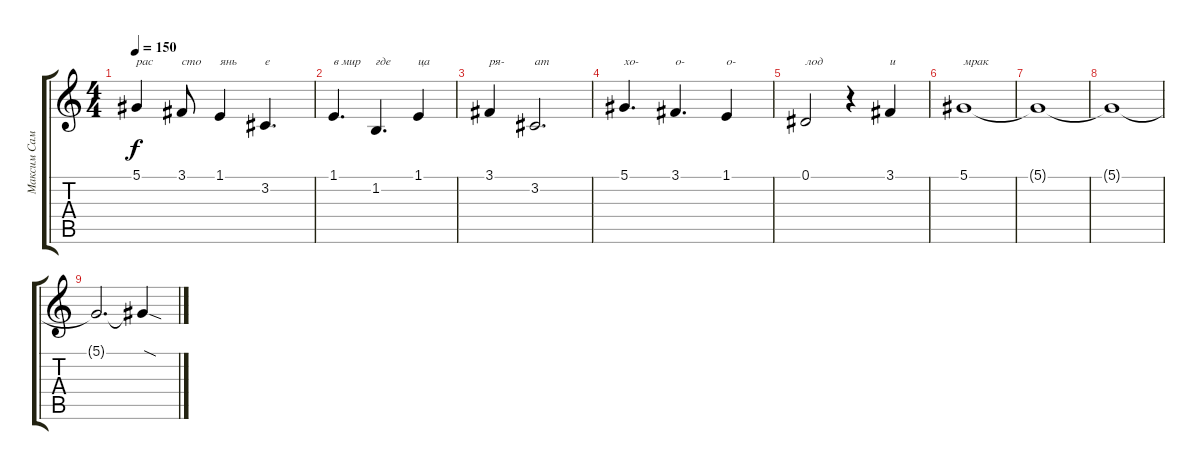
\track ("Максим Самосват" "Максим Сам") {instrument bassoon}
\staff {score tabs}
\tuning (Eb4 Bb3 Gb3 Db3 Ab2 Eb2) {hide}
\ts (4 4)
\tempo 150
\clef g2
\ks c
5.1.4{txt "рас" dy f} 3.1.8{txt "сто"} 1.1.4{txt "янь"} 3.2.4{d txt "е"} |
1.1.4{d txt "в мир"} 1.2.4{d txt "где"} 1.1.4{txt "ца"} |
3.1.4{txt "ря-"} 3.2.2{d txt "ат"} |
5.1.4{d txt "хо-"} 3.1.4{d txt "о-"} 1.1.4{txt "о-"} |
0.1.2{txt "лод"} r.4 3.1.4{txt "и"} |
5.1.1{txt "мрак"} |
5.1{t}.1 |
5.1{t}.1 |
5.1{t}.2{d} 5.1{sod t}.4
